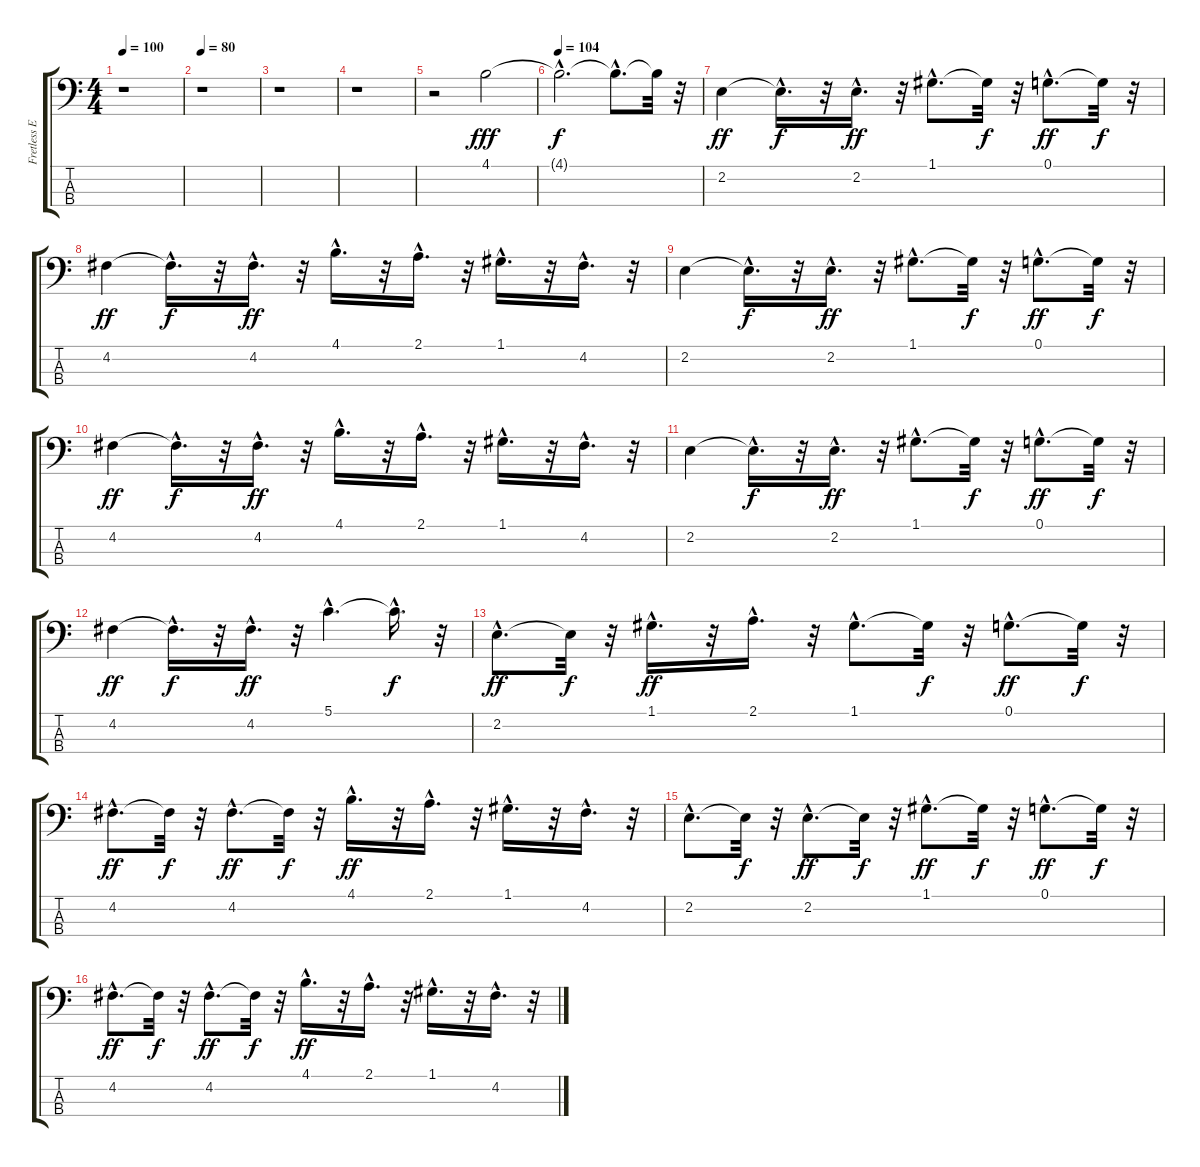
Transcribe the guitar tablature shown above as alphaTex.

\track ("Fretless E.Bass" "Fretless E") {instrument fretlessbass}
\staff {score tabs}
\tuning (G2 D2 A1 E1) {hide}
\ts (4 4)
\tempo 100
\clef f4
\ks c
r.1{dy fff instrument fretlessbass} |
\tempo 80
r.1 |
r.1 |
r.1 |
r.2 4.1.2 |
\tempo 104
4.1{hac t}.2{d dy f} 4.1{hac t}.8{d} 4.1{t}.32 r.32 |
2.2.4{dy ff} 2.2{hac t}.16{d dy f} r.32 2.2{hac}.16{d dy ff} r.32 1.1{hac}.8{d} 1.1{t}.32{dy f} r.32 0.1{hac}.8{d dy ff} 0.1{t}.32{dy f} r.32 |
4.2.4{dy ff} 4.2{hac t}.16{d dy f} r.32 4.2{hac}.16{d dy ff} r.32 4.1{hac}.16{d} r.32 2.1{hac}.16{d} r.32 1.1{hac}.16{d} r.32 4.2{hac}.16{d} r.32 |
2.2.4 2.2{hac t}.16{d dy f} r.32 2.2{hac}.16{d dy ff} r.32 1.1{hac}.8{d} 1.1{t}.32{dy f} r.32 0.1{hac}.8{d dy ff} 0.1{t}.32{dy f} r.32 |
4.2.4{dy ff} 4.2{hac t}.16{d dy f} r.32 4.2{hac}.16{d dy ff} r.32 4.1{hac}.16{d} r.32 2.1{hac}.16{d} r.32 1.1{hac}.16{d} r.32 4.2{hac}.16{d} r.32 |
2.2.4 2.2{hac t}.16{d dy f} r.32 2.2{hac}.16{d dy ff} r.32 1.1{hac}.8{d} 1.1{t}.32{dy f} r.32 0.1{hac}.8{d dy ff} 0.1{t}.32{dy f} r.32 |
4.2.4{dy ff} 4.2{hac t}.16{d dy f} r.32 4.2{hac}.16{d dy ff} r.32 5.1{hac}.4{d} 5.1{hac t}.16{d dy f} r.32 |
2.2{hac}.8{d dy ff} 2.2{t}.32{dy f} r.32 1.1{hac}.16{d dy ff} r.32 2.1{hac}.16{d} r.32 1.1{hac}.8{d} 1.1{t}.32{dy f} r.32 0.1{hac}.8{d dy ff} 0.1{t}.32{dy f} r.32 |
4.2{hac}.8{d dy ff} 4.2{t}.32{dy f} r.32 4.2{hac}.8{d dy ff} 4.2{t}.32{dy f} r.32 4.1{hac}.16{d dy ff} r.32 2.1{hac}.16{d} r.32 1.1{hac}.16{d} r.32 4.2{hac}.16{d} r.32 |
2.2{hac}.8{d} 2.2{t}.32{dy f} r.32 2.2{hac}.8{d dy ff} 2.2{t}.32{dy f} r.32 1.1{hac}.8{d dy ff} 1.1{t}.32{dy f} r.32 0.1{hac}.8{d dy ff} 0.1{t}.32{dy f} r.32 |
4.2{hac}.8{d dy ff} 4.2{t}.32{dy f} r.32 4.2{hac}.8{d dy ff} 4.2{t}.32{dy f} r.32 4.1{hac}.16{d dy ff} r.32 2.1{hac}.16{d} r.32 1.1{hac}.16{d} r.32 4.2{hac}.16{d} r.32
